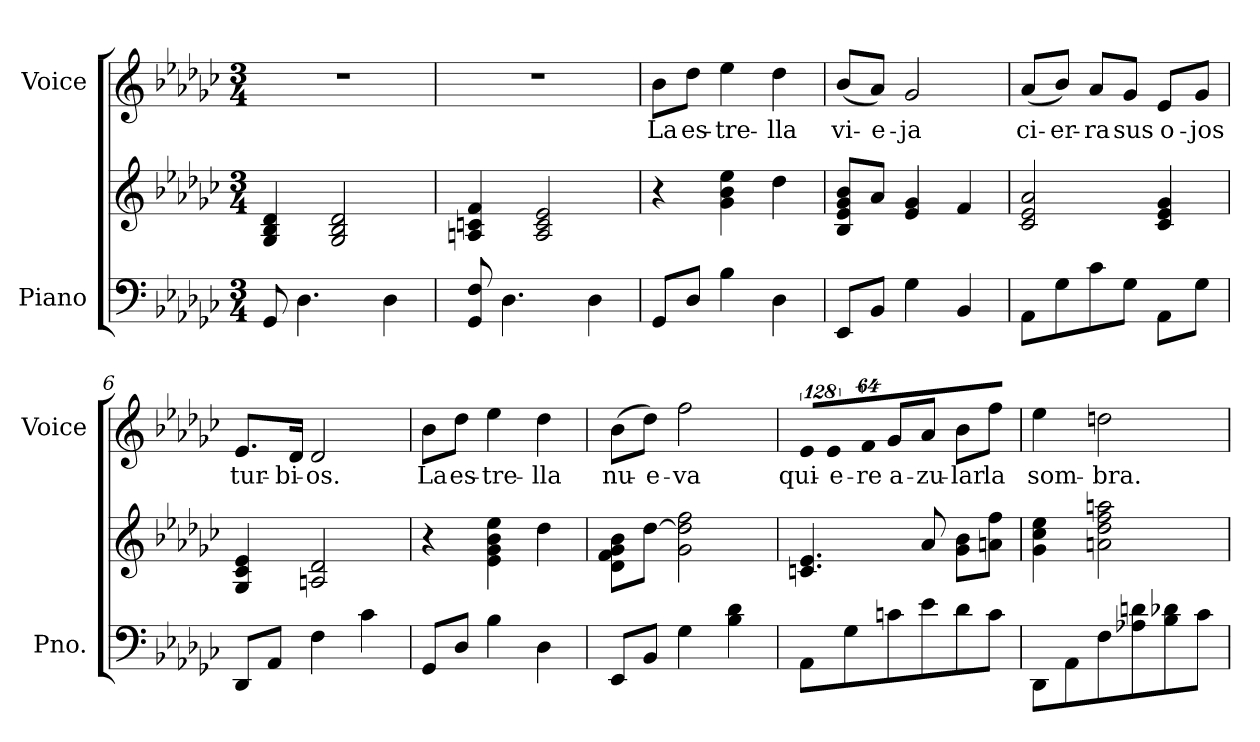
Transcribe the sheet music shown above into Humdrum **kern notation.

**kern	**kern	**kern	**text
*part2	*part2	*part1	*part1
*staff3	*staff2	*staff1	*staff1
*I"Piano	*	*I"Voice	*
*I'Pno.	*	*I'Voice	*
!!LO:PB:g=z
*clefF4	*clefG2	*clefG2	*
*k[b-e-a-d-g-c-]	*k[b-e-a-d-g-c-]	*k[b-e-a-d-g-c-]	*
*G-:	*G-:	*G-:	*
*M3/4	*M3/4	*M3/4	*
=1	=1	=1	=1
!	!	!LO:N:vis=1	!
8GG-i/	4G-i/ 4B-i 4d-i	2.r	.
4.D-i\	.	.	.
.	2G-i/ 2B-i 2d-i	.	.
4D-i\	.	.	.
=2	=2	=2	=2
!	!	!LO:N:vis=1	!
8GG-i/ 8Fi	4Ani/ 4cni 4fi	2.r	.
4.D-i\	.	.	.
.	2Ai/ 2ci 2e-i	.	.
4D-i\	.	.	.
=3	=3	=3	=3
!	!	!	!LO:LY:b:color=#000000
8GG-i/L	4r	8b-i\L	La
!	!	!	!LO:LY:b:color=#000000
8D-i/J	.	8dd-i\J	es-
!	!	!	!LO:LY:b:color=#000000
4B-i\	4g-i\ 4b-i 4ee-i	4ee-i\	-tre-
!	!	!	!LO:LY:b:color=#000000
4D-i\	4dd-i\	4dd-i\	-lla
=4	=4	=4	=4
!	!	!	!LO:LY:b:color=#000000
8EE-i/L	8B-i/ 8e-i 8g-i 8b-iL	(8b-i/L	vi-
!	!	!	!LO:LY:b:color=#000000
8BB-i/J	8a-i/J	8a-i/J)	-e-
!	!	!	!LO:LY:b:color=#000000
4G-i\	4e-i/ 4g-i	2g-i/	-ja
4BB-i/	4fi/	.	.
=5	=5	=5	=5
!	!	!	!LO:LY:b:color=#000000
8AA-i\L	2c-i/ 2e-i 2a-i	(8a-i/L	ci-
!	!	!	!LO:LY:b:color=#000000
8G-i\	.	8b-i/J)	-er-
!	!	!	!LO:LY:b:color=#000000
8c-i\	.	8a-i/L	-ra
!	!	!	!LO:LY:b:color=#000000
8G-i\J	.	8g-i/J	sus
!	!	!	!LO:LY:b:color=#000000
8AA-i\L	4c-i/ 4e-i 4g-i	8e-i/L	o-
!	!	!	!LO:LY:b:color=#000000
8G-i\J	.	8g-i/J	-jos
!!LO:LB:g=z
=6	=6	=6	=6
!	!	!	!LO:LY:b:color=#000000
8DD-i/L	4G-i/ 4c-i 4e-i	8.e-i/L	tur-
8AA-i/J	.	.	.
!	!	!	!LO:LY:b:color=#000000
.	.	16d-i/Jk	-bi-
!	!	!	!LO:LY:b:color=#000000
4Fi\	2Ani/ 2d-i	2d-i/	-os.
4c-i\	.	.	.
=7	=7	=7	=7
!	!	!	!LO:LY:b:color=#000000
8GG-i/L	4r	8b-i\L	La
!	!	!	!LO:LY:b:color=#000000
8D-i/J	.	8dd-i\J	es-
!	!	!	!LO:LY:b:color=#000000
4B-i\	4e-i\ 4g-i 4b-i 4ee-i	4ee-i\	-tre-
!	!	!	!LO:LY:b:color=#000000
4D-i\	4dd-i\	4dd-i\	-lla
=8	=8	=8	=8
!	!	!	!LO:LY:b:color=#000000
8EE-i/L	8d-i\ 8fi 8g-i 8b-iL	(8b-i\L	nu-
!	!	!	!LO:LY:b:color=#000000
8BB-i/J	[>8dd-i\J	8dd-i\J)	-e-
!	!	!	!LO:LY:b:color=#000000
4G-i\	2g-i\ 2dd-i] 2ffi	2ffi\	-va
4B-i\ 4d-i	.	.	.
=9	=9	=9	=9
!	!	!LO:N:vis=8	!
!	!	!	!LO:LY:b:color=#000000
8AA-i\L	4.cni/ 4.e-i	1024%85e-i/L	qui-
!	!	!LO:N:vis=8	!
!	!	!	!LO:LY:b:color=#000000
.	.	1024%85e-i/	-e-
8G-i\	.	.	.
!	!	!LO:N:vis=8	!
!	!	!	!LO:LY:b:color=#000000
.	.	512%43fi/J	-re
!	!	!	!LO:LY:b:color=#000000
8cni\	.	8g-i/L	a-
!	!	!	!LO:LY:b:color=#000000
8e-i\	8a-i/	8a-i/J	-zu-
!	!	!	!LO:LY:b:color=#000000
8d-i\	8g-i\ 8b-iL	8b-i\L	-lar
!	!	!	!LO:LY:b:color=#000000
8ci\J	8ani\ 8ffiJ	8ffi\J	la
!!LO:LB:g=z
=10	=10	=10	=10
!	!	!	!LO:LY:b:color=#000000
8DD-i\L	4g-i\ 4cc-i 4ee-i	4ee-i\	som-
8AA-i\	.	.	.
!	!	!	!LO:LY:b:color=#000000
8Fi\	2ani\ 2dd-i 2ffi 2aani	2ddni\	-bra.
8A-Xi\ 8dni	.	.	.
8B-i\ 8d-Xi	.	.	.
8c-i\J	.	.	.
=	=	=	=
*-	*-	*-	*-
